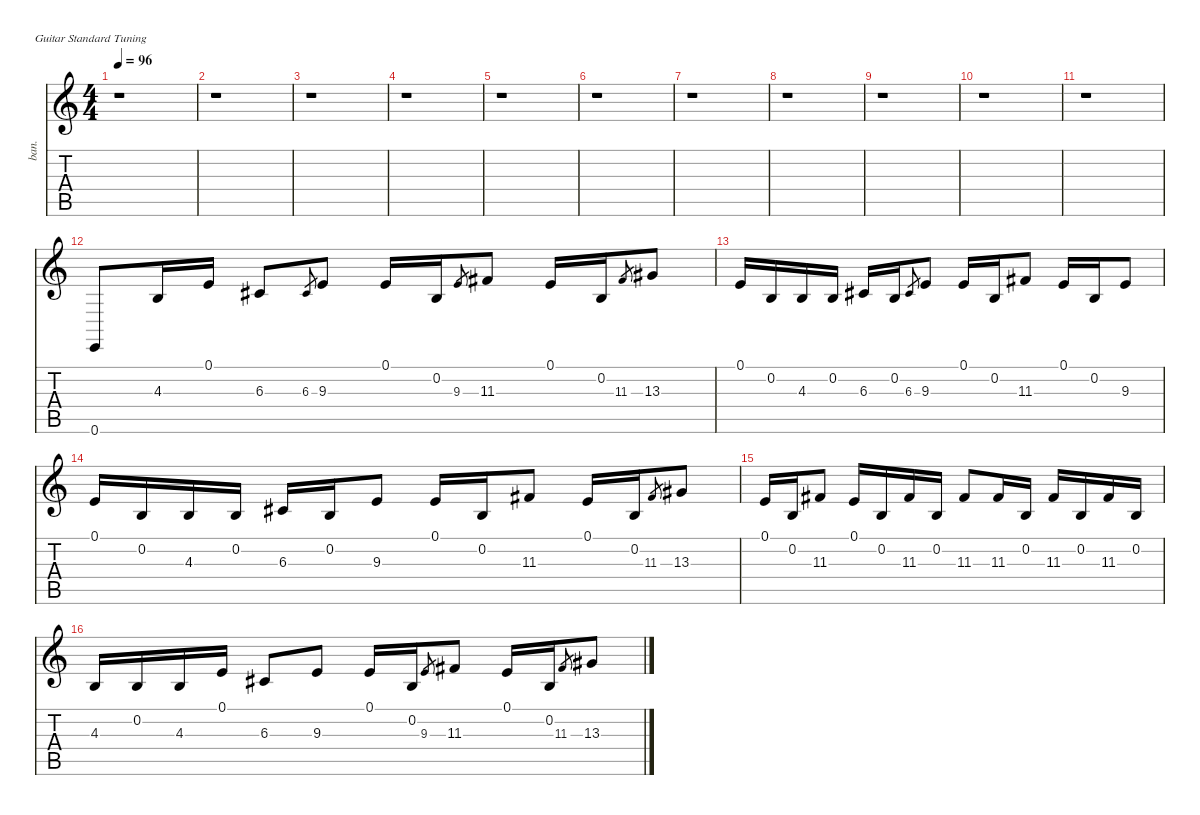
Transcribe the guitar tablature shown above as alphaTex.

\defaultSystemsLayout 4
\hideDynamics
\bracketExtendMode nobrackets
\otherSystemsTrackNameOrientation horizontal
\track ("Guitar 3" "ban.") {instrument banjo}
\staff {score tabs}
\tuning (E4 B3 G3 D3 A2 E2)
\ts (4 4)
\tempo 96
\clef g2
\ks c
r.1{dy f beam Down} |
r.1{beam Down} |
r.1{beam Down} |
r.1{beam Down} |
r.1{beam Down} |
r.1{beam Down} |
r.1{beam Down} |
r.1{beam Down} |
r.1{beam Down} |
r.1{beam Down} |
r.1{beam Down} |
0.6.8{beam Up} 4.3.16{beam Up} 0.1.16{beam Up} 6.3{acc #}.8{beam Up} 6.3{acc #}.8{gr dy mf beam Up} 9.3.8{dy f beam Up} 0.1.16{beam Up} 0.2.16{beam Up} 9.3.8{gr dy mf beam Up} 11.3{acc #}.8{dy f beam Up} 0.1.16{beam Up} 0.2.16{beam Up} 11.3{acc #}.8{gr dy mf beam Up} 13.3{acc #}.8{dy f beam Up} |
0.1.16{beam Up} 0.2.16{beam Up} 4.3.16{beam Up} 0.2.16{beam Up} 6.3{acc #}.16{beam Up} 0.2.16{beam Up} 6.3{acc #}.8{gr dy mf beam Up} 9.3.8{dy f beam Up} 0.1.16{beam Up} 0.2.16{beam Up} 11.3{acc #}.8{beam Up} 0.1.16{beam Up} 0.2.16{beam Up} 9.3.8{beam Up} |
0.1.16{beam Up} 0.2.16{beam Up} 4.3.16{beam Up} 0.2.16{beam Up} 6.3{acc #}.16{beam Up} 0.2.16{beam Up} 9.3.8{beam Up} 0.1.16{beam Up} 0.2.16{beam Up} 11.3{acc #}.8{beam Up} 0.1.16{beam Up} 0.2.16{beam Up} 11.3{acc #}.8{gr dy mf beam Up} 13.3{acc #}.8{dy f beam Up} |
0.1.16{beam Up} 0.2.16{beam Up} 11.3{acc #}.8{beam Up} 0.1.16{beam Up} 0.2.16{beam Up} 11.3{acc #}.16{beam Up} 0.2.16{beam Up} 11.3{acc #}.8{beam Up} 11.3{acc #}.16{beam Up} 0.2.16{beam Up} 11.3{acc #}.16{beam Up} 0.2.16{beam Up} 11.3{acc #}.16{beam Up} 0.2.16{beam Up} |
4.3.16{beam Up} 0.2.16{beam Up} 4.3.16{beam Up} 0.1.16{beam Up} 6.3{acc #}.8{beam Up} 9.3.8{beam Up} 0.1.16{beam Up} 0.2.16{beam Up} 9.3.8{gr dy mf beam Up} 11.3{acc #}.8{dy f beam Up} 0.1.16{beam Up} 0.2.16{beam Up} 11.3{acc #}.8{gr dy mf beam Up} 13.3{acc #}.8{dy f beam Up}
